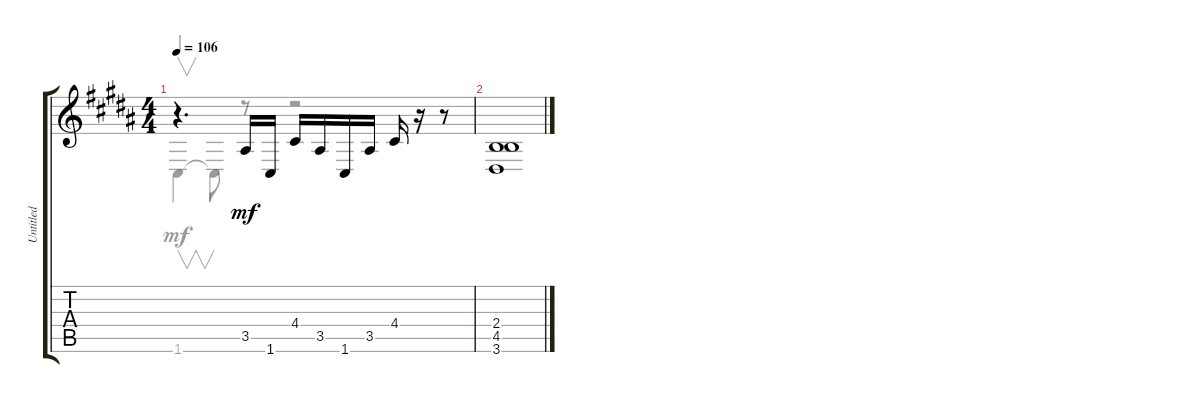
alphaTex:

\track ("Untitled" "Untitled") {instrument sitar}
\staff {score tabs}
\tuning (A4 G4 D4 A3 G3 C3) {hide}
\voice
\ts (4 4)
\tempo 106
\clef g2
\ks b
r.4{d dy mf} 3.5.16 1.6.16 4.4.16 3.5.16 1.6.16 3.5.16 4.4.16 r.16 r.8 |
(2.4 4.5 3.6).1
\voice
\clef g2
\ottava regular
\simile none
\ks b
1.6.4{v dy mf} 1.6{t}.8 r.8 r.2 |
